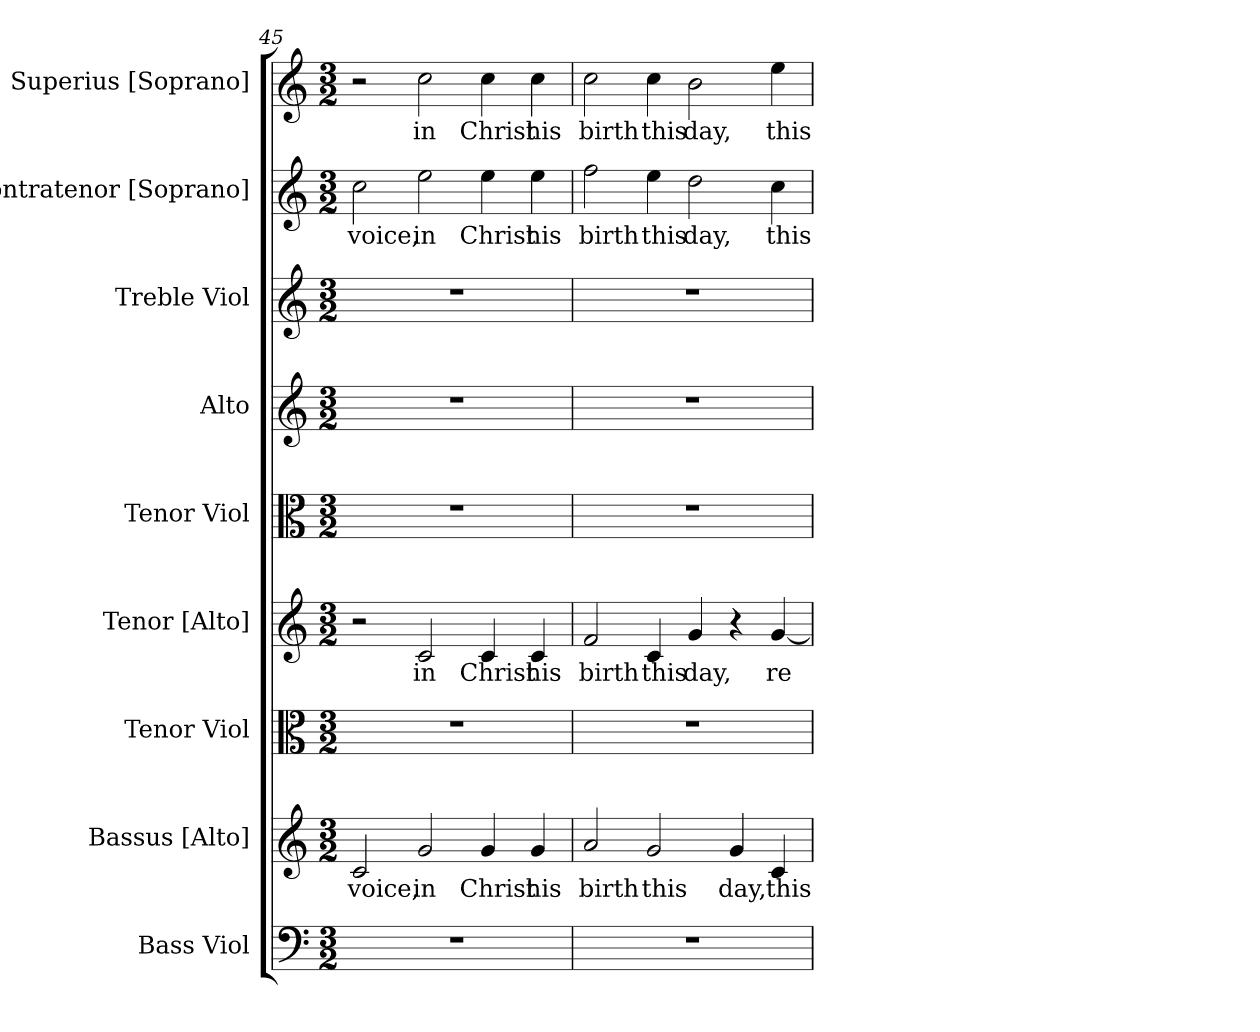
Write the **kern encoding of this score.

**kern	**kern	**text	**kern	**kern	**text	**kern	**kern	**kern	**kern	**text	**kern	**text
*part9	*part8	*part8	*part7	*part6	*part6	*part5	*part4	*part3	*part2	*part2	*part1	*part1
*staff9	*staff8	*staff8	*staff7	*staff6	*staff6	*staff5	*staff4	*staff3	*staff2	*staff2	*staff1	*staff1
*I"Bass Viol	*I"Bassus [Alto]	*	*I"Tenor Viol	*I"Tenor [Alto]	*	*I"Tenor Viol	*I"Alto	*I"Treble Viol	*I"Contratenor [Soprano]	*	*I"Superius [Soprano]	*
*I'B.V.	*I'Alto	*	*I'T.V.	*I'Alto	*	*I'T.V.	*I'A.	*I'Tr. V.	*I'Soprano	*	*I'Soprano	*
*clefF4	*clefG2	*	*clefC3	*clefG2	*	*clefC3	*clefG2	*clefG2	*clefG2	*	*clefG2	*
*k[]	*k[]	*	*k[]	*k[]	*	*k[]	*k[]	*k[]	*k[]	*	*k[]	*
*C:	*C:	*	*C:	*C:	*	*C:	*C:	*C:	*C:	*	*C:	*
*M3/2	*M3/2	*	*M3/2	*M3/2	*	*M3/2	*M3/2	*M3/2	*M3/2	*	*M3/2	*
=45	=45	=45	=45	=45	=45	=45	=45	=45	=45	=45	=45	=45
!LO:N:vis=1	!	!	!	!	!	!	!	!	!	!	!	!
!	!	!LO:LY:b:color=#000000	!LO:N:vis=1	!	!	!LO:N:vis=1	!LO:N:vis=1	!LO:N:vis=1	!	!	!	!
!	!	!	!	!	!	!	!	!	!	!LO:LY:b:color=#000000	!	!
1.r	2ci/	voice,	1.r	2r	.	1.r	1.r	1.r	2cci\	voice,	2r	.
!	!	!LO:LY:b:color=#000000	!	!	!	!	!	!	!	!	!	!
!	!	!	!	!	!LO:LY:b:color=#000000	!	!	!	!	!	!	!
!	!	!	!	!	!	!	!	!	!	!LO:LY:b:color=#000000	!	!
!	!	!	!	!	!	!	!	!	!	!	!	!LO:LY:b:color=#000000
.	2gi/	in	.	2ci/	in	.	.	.	2eei\	in	2cci\	in
!	!	!LO:LY:b:color=#000000	!	!	!	!	!	!	!	!	!	!
!	!	!	!	!	!LO:LY:b:color=#000000	!	!	!	!	!	!	!
!	!	!	!	!	!	!	!	!	!	!LO:LY:b:color=#000000	!	!
!	!	!	!	!	!	!	!	!	!	!	!	!LO:LY:b:color=#000000
.	4gi/	Christ	.	4ci/	Christ	.	.	.	4eei\	Christ	4cci\	Christ
!	!	!LO:LY:b:color=#000000	!	!	!	!	!	!	!	!	!	!
!	!	!	!	!	!LO:LY:b:color=#000000	!	!	!	!	!	!	!
!	!	!	!	!	!	!	!	!	!	!LO:LY:b:color=#000000	!	!
!	!	!	!	!	!	!	!	!	!	!	!	!LO:LY:b:color=#000000
.	4gi/	his	.	4ci/	his	.	.	.	4eei\	his	4cci\	his
!!LO:PB:g=z
=46	=46	=46	=46	=46	=46	=46	=46	=46	=46	=46	=46	=46
!LO:N:vis=1	!	!	!	!	!	!	!	!	!	!	!	!
!	!	!LO:LY:b:color=#000000	!LO:N:vis=1	!	!	!	!	!	!	!	!	!
!	!	!	!	!	!LO:LY:b:color=#000000	!LO:N:vis=1	!LO:N:vis=1	!LO:N:vis=1	!	!	!	!
!	!	!	!	!	!	!	!	!	!	!LO:LY:b:color=#000000	!	!
!	!	!	!	!	!	!	!	!	!	!	!	!LO:LY:b:color=#000000
1.r	2ai/	birth	1.r	2fi/	birth	1.r	1.r	1.r	2ffi\	birth	2cci\	birth
!	!	!LO:LY:b:color=#000000	!	!	!	!	!	!	!	!	!	!
!	!	!	!	!	!LO:LY:b:color=#000000	!	!	!	!	!	!	!
!	!	!	!	!	!	!	!	!	!	!LO:LY:b:color=#000000	!	!
!	!	!	!	!	!	!	!	!	!	!	!	!LO:LY:b:color=#000000
.	2gi/	this	.	4ci/	this	.	.	.	4eei\	this	4cci\	this
!	!	!	!	!	!LO:LY:b:color=#000000	!	!	!	!	!	!	!
!	!	!	!	!	!	!	!	!	!	!LO:LY:b:color=#000000	!	!
!	!	!	!	!	!	!	!	!	!	!	!	!LO:LY:b:color=#000000
.	.	.	.	4gi/	day,	.	.	.	2ddi\	day,	2bi\	day,
!	!	!LO:LY:b:color=#000000	!	!	!	!	!	!	!	!	!	!
.	4gi/	day,	.	4r	.	.	.	.	.	.	.	.
!	!	!LO:LY:b:color=#000000	!	!	!	!	!	!	!	!	!	!
!	!	!	!	!	!LO:LY:b:color=#000000	!	!	!	!	!	!	!
!	!	!	!	!	!	!	!	!	!	!LO:LY:b:color=#000000	!	!
!	!	!	!	!	!	!	!	!	!	!	!	!LO:LY:b:color=#000000
.	4ci/	this	.	[4gi/	re-	.	.	.	4cci\	this	4eei\	this
=	=	=	=	=	=	=	=	=	=	=	=	=
*-	*-	*-	*-	*-	*-	*-	*-	*-	*-	*-	*-	*-
